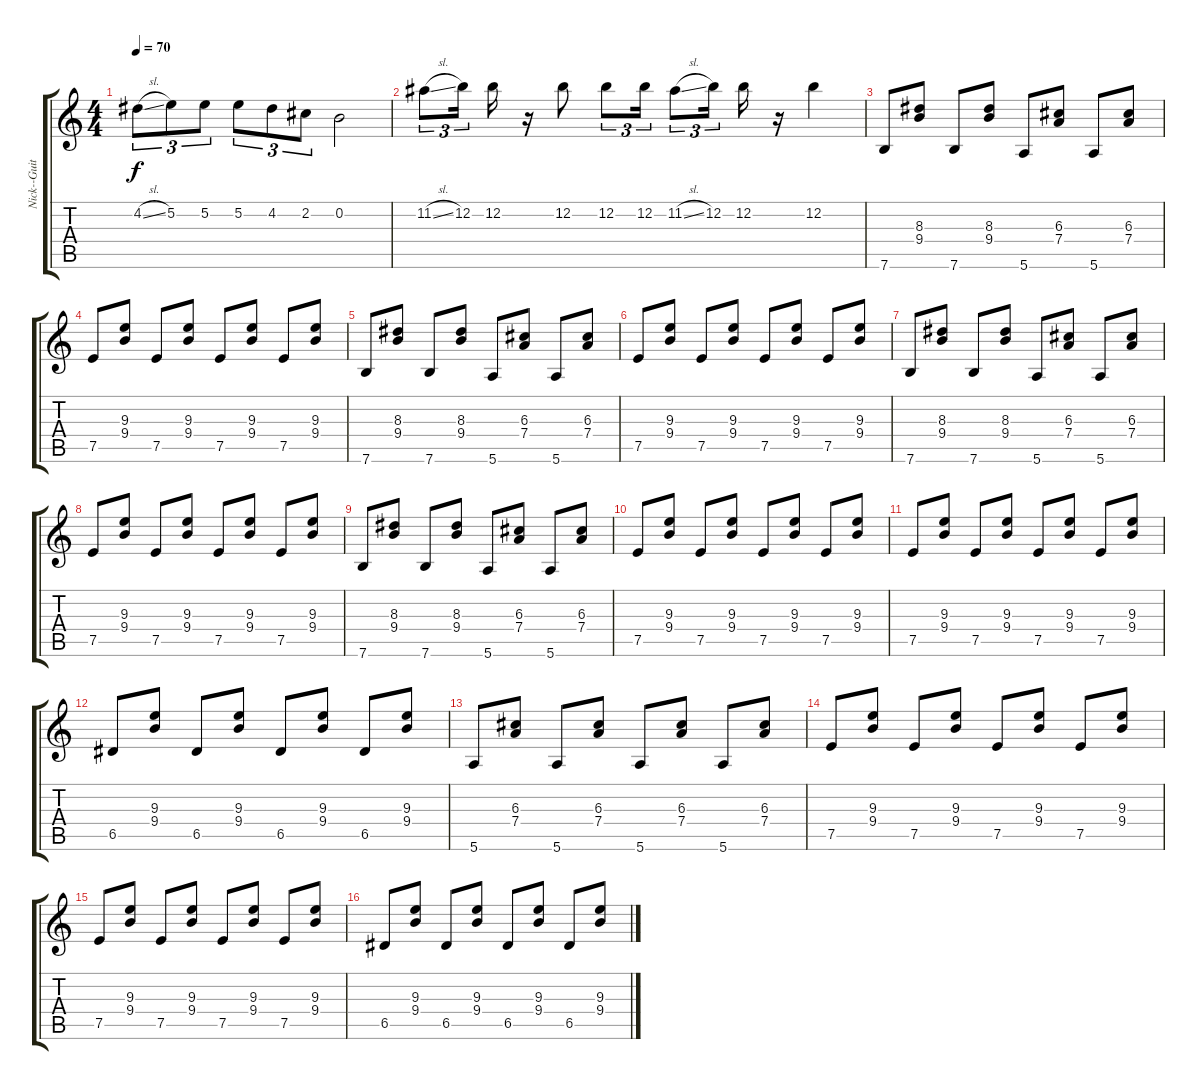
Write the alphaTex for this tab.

\track ("Nick--Guitar" "Nick--Guit") {instrument acousticguitarnylon}
\staff {score tabs}
\tuning (E4 B3 G3 D3 A2 E2) {hide}
\ts (4 4)
\tempo 70
\clef g2
\ks c
4.2{sl}.8{tu (3 2) dy f} 5.2.8{tu (3 2)} 5.2.8{tu (3 2)} 5.2.8{tu (3 2)} 4.2.8{tu (3 2)} 2.2.8{tu (3 2)} 0.2.2 |
11.2{sl}.8{tu (3 2)} 12.2.16{tu (3 2)} 12.2.16 r.16 12.2.8 12.2.8{tu (3 2)} 12.2.16{tu (3 2)} 11.2{sl}.8{tu (3 2)} 12.2.16{tu (3 2)} 12.2.16 r.16 12.2.4 |
7.6.8 (8.3 9.4).8 7.6.8 (8.3 9.4).8 5.6.8 (6.3 7.4).8 5.6.8 (6.3 7.4).8 |
7.5.8 (9.3 9.4).8 7.5.8 (9.3 9.4).8 7.5.8 (9.3 9.4).8 7.5.8 (9.3 9.4).8 |
7.6.8 (8.3 9.4).8 7.6.8 (8.3 9.4).8 5.6.8 (6.3 7.4).8 5.6.8 (6.3 7.4).8 |
7.5.8 (9.3 9.4).8 7.5.8 (9.3 9.4).8 7.5.8 (9.3 9.4).8 7.5.8 (9.3 9.4).8 |
7.6.8 (8.3 9.4).8 7.6.8 (8.3 9.4).8 5.6.8 (6.3 7.4).8 5.6.8 (6.3 7.4).8 |
7.5.8 (9.3 9.4).8 7.5.8 (9.3 9.4).8 7.5.8 (9.3 9.4).8 7.5.8 (9.3 9.4).8 |
7.6.8 (8.3 9.4).8 7.6.8 (8.3 9.4).8 5.6.8 (6.3 7.4).8 5.6.8 (6.3 7.4).8 |
7.5.8 (9.3 9.4).8 7.5.8 (9.3 9.4).8 7.5.8 (9.3 9.4).8 7.5.8 (9.3 9.4).8 |
7.5.8 (9.3 9.4).8 7.5.8 (9.3 9.4).8 7.5.8 (9.3 9.4).8 7.5.8 (9.3 9.4).8 |
6.5.8 (9.3 9.4).8 6.5.8 (9.3 9.4).8 6.5.8 (9.3 9.4).8 6.5.8 (9.3 9.4).8 |
5.6.8 (6.3 7.4).8 5.6.8 (6.3 7.4).8 5.6.8 (6.3 7.4).8 5.6.8 (6.3 7.4).8 |
7.5.8 (9.3 9.4).8 7.5.8 (9.3 9.4).8 7.5.8 (9.3 9.4).8 7.5.8 (9.3 9.4).8 |
7.5.8 (9.3 9.4).8 7.5.8 (9.3 9.4).8 7.5.8 (9.3 9.4).8 7.5.8 (9.3 9.4).8 |
6.5.8 (9.3 9.4).8 6.5.8 (9.3 9.4).8 6.5.8 (9.3 9.4).8 6.5.8 (9.3 9.4).8
